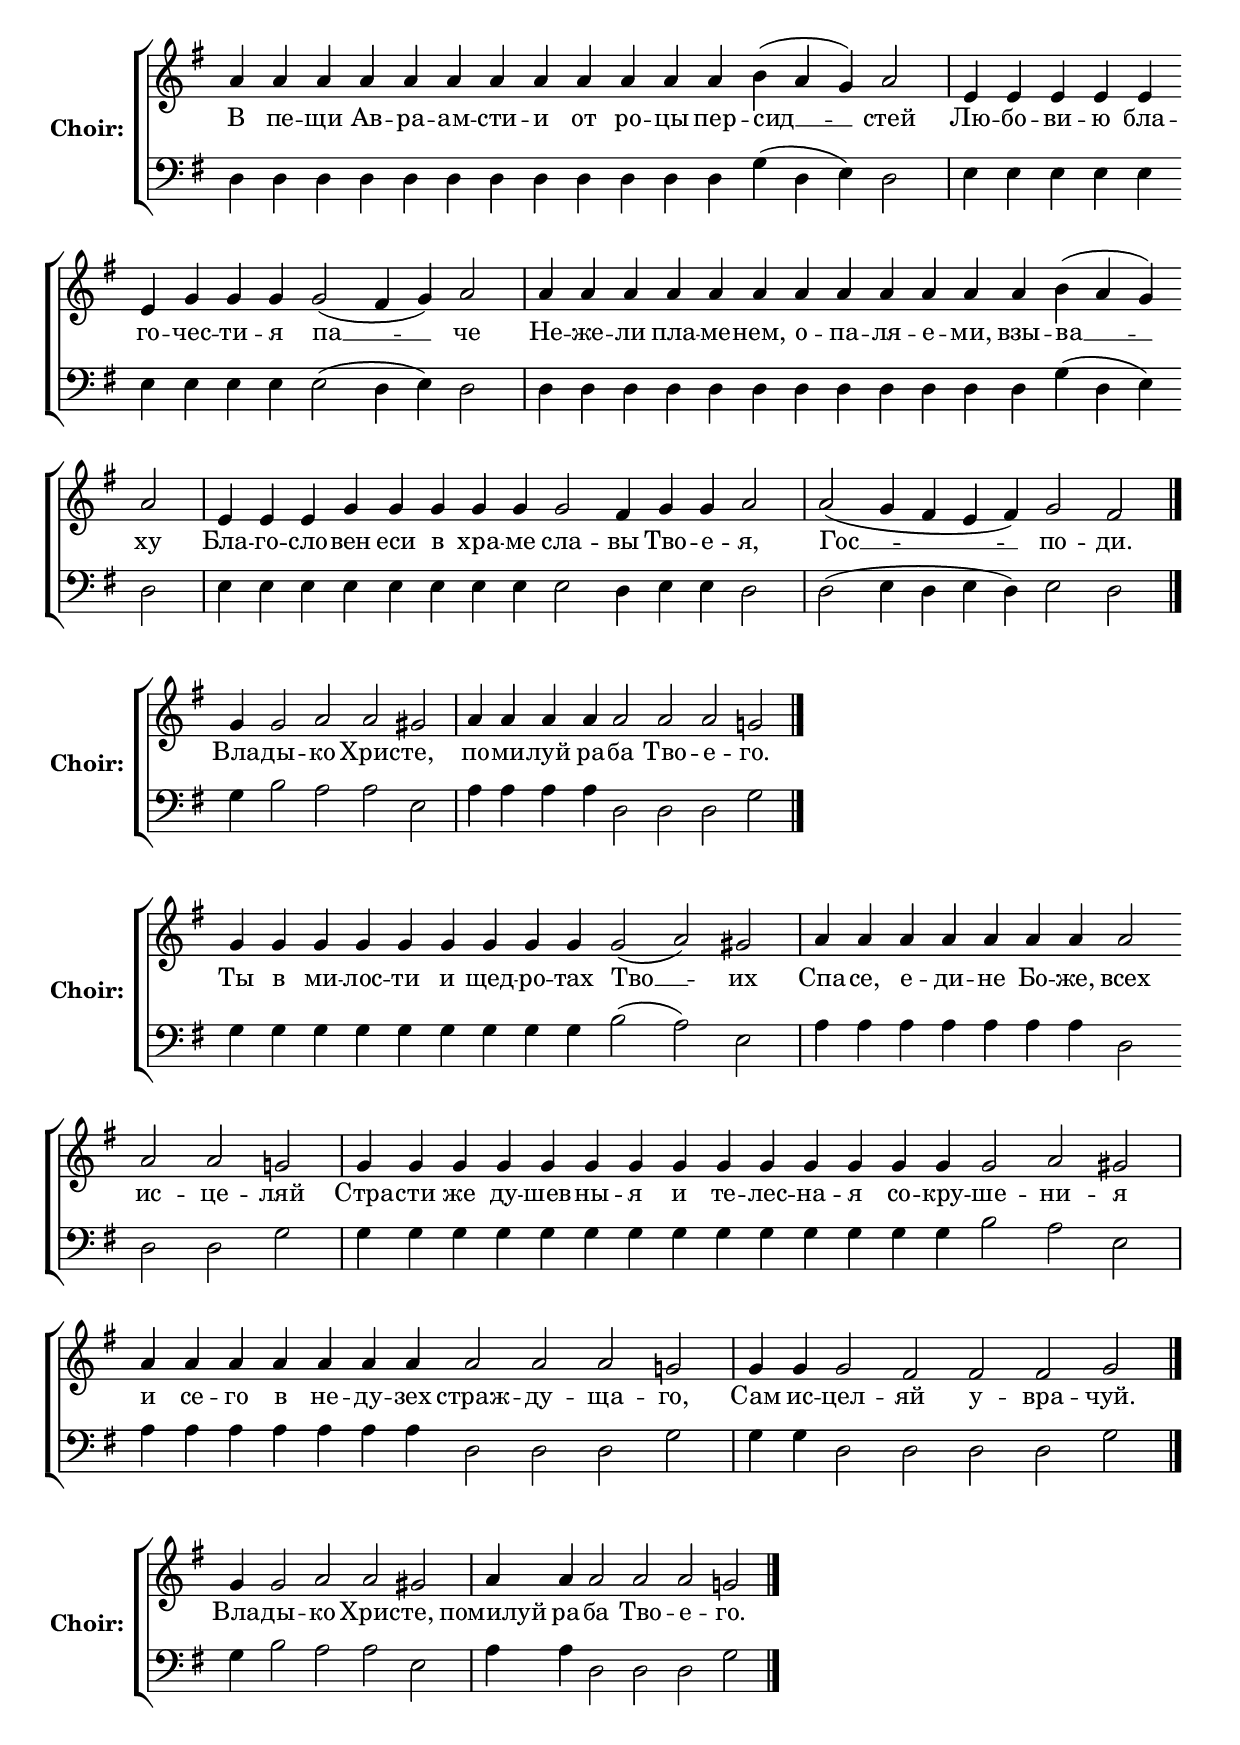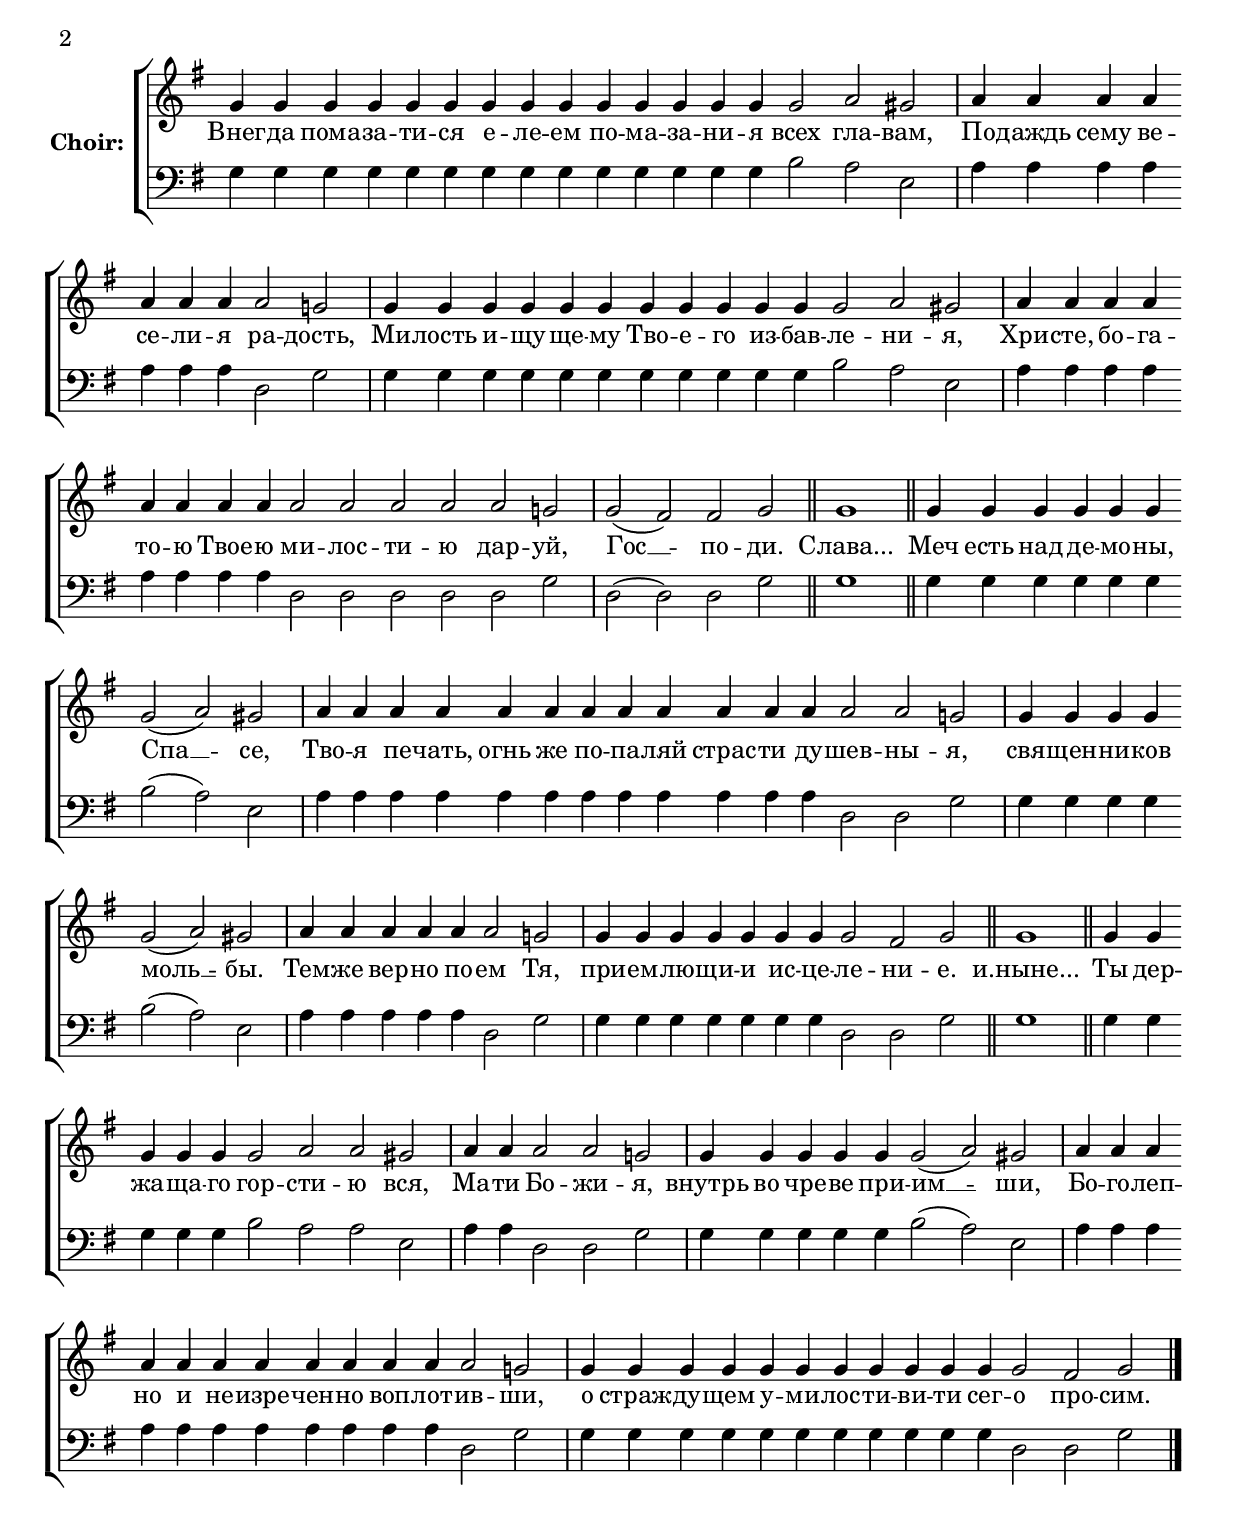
\version "2.16.2"

% =======================
% Global Variables
% =======================
alignleft = \once \override LyricText #'self-alignment-X = #-1

% =======================
% Score for Песнь 7
% =======================
%
% voices
%
Sop = {
	\bar "" a'4 \bar "" a'4 \bar "" a'4 \bar "" a'4 \bar "" a'4 \bar "" a'4 \bar "" a'4 \bar "" a'4 \bar "" a'4 \bar "" a'4 \bar "" a'4 \bar "" a'4 \bar "" b'4 ( a'4 g'4 ) \bar "" a'2 \bar "|" e'4 \bar "" e'4 \bar "" e'4 \bar "" e'4 \bar "" e'4 \bar "" e'4 \bar "" g'4 \bar "" g'4 \bar "" g'4 \bar "" g'2 ( fis'4 g'4 ) \bar "" a'2 \bar "|" a'4 \bar "" a'4 \bar "" a'4 \bar "" a'4 \bar "" a'4 \bar "" a'4 \bar "" a'4 \bar "" a'4 \bar "" a'4 \bar "" a'4 \bar "" a'4 \bar "" a'4 \bar "" b'4 ( a'4 g'4 ) \bar "" a'2 \bar "|" e'4 \bar "" e'4 \bar "" e'4 \bar "" g'4 \bar "" g'4 \bar "" g'4 \bar "" g'4 \bar "" g'4 \bar "" g'2 \bar "" fis'4 \bar "" g'4 \bar "" g'4 \bar "" a'2 \bar "|" a'2 ( g'4 fis'4 e'4 fis'4 ) \bar "" g'2 \bar "" fis'2 \bar "|." 
}

Bass = {
	\bar "" d4 \bar "" d4 \bar "" d4 \bar "" d4 \bar "" d4 \bar "" d4 \bar "" d4 \bar "" d4 \bar "" d4 \bar "" d4 \bar "" d4 \bar "" d4 \bar "" g4 ( d4 e4 ) \bar "" d2 \bar "|" e4 \bar "" e4 \bar "" e4 \bar "" e4 \bar "" e4 \bar "" e4 \bar "" e4 \bar "" e4 \bar "" e4 \bar "" e2 ( d4 e4 ) \bar "" d2 \bar "|" d4 \bar "" d4 \bar "" d4 \bar "" d4 \bar "" d4 \bar "" d4 \bar "" d4 \bar "" d4 \bar "" d4 \bar "" d4 \bar "" d4 \bar "" d4 \bar "" g4 ( d4 e4 ) \bar "" d2 \bar "|" e4 \bar "" e4 \bar "" e4 \bar "" e4 \bar "" e4 \bar "" e4 \bar "" e4 \bar "" e4 \bar "" e2 \bar "" d4 \bar "" e4 \bar "" e4 \bar "" d2 \bar "|" d2 ( e4 d4 e4 d4 ) \bar "" e2 \bar "" d2 \bar "|." 
}


% =======================
% Lyrics
% =======================
words = \lyricmode {
	В пе -- щи Ав -- ра -- ам -- сти -- и от ро -- цы пер 
	-- сид __ __ 
	-- стей 
	Лю -- бо -- ви -- ю бла -- го 
	-- чес -- ти -- я 
	па __ __ 
	-- че 
	Не -- же -- ли пла -- ме -- нем, о -- па -- ля -- е -- ми, взы 
	-- ва __ __ 
	-- ху 
	Бла -- го -- сло 
	-- вен еси в хра -- ме 
	сла -- 
	вы 
	Тво -- е 
	-- я, 
	Гос __ __ __ __ 
	-- по 
	-- ди. 
}

\score {

% This produces a lilypond error, but still seems to render OK, so...
\header { title = "Песнь 7" }

  \new ChoirStaff \with {
    instrumentName = \markup \bold "Choir:"
  }
  <<
    #(set-accidental-style 'neo-modern 'Score)
    \new Staff {
      \key g \major
      \cadenzaOn
      <<{
	  \new Voice = "Sop" {
	    %\voiceOne
	    \Sop
	  }
	}>>
    }
    \new Lyrics \lyricsto "Sop" { \words }
    \new Staff {
      \key g \major
      \clef bass
      \cadenzaOn
      <<{
	  \new Voice = "Bass" {
	    %\voiceOne
	    \Bass
	  }
	}>>
    }
  >>
}

%
% voices
%
Sop = {
	\bar "" g'4 \bar "" g'2 \bar "" a'2 \bar "" a'2 \bar "" gis' \bar "|" a'4 \bar "" a'4 \bar "" a'4 \bar "" a'4 \bar "" a'2 \bar "" a'2 \bar "" a'2 \bar "" g'2 \bar "|." 
}

Bass = {
	\bar "" g4 \bar "" b2 \bar "" a2 \bar "" a2 \bar "" e2 \bar "|" a4 \bar "" a4 \bar "" a4 \bar "" a4 \bar "" d2 \bar "" d2 \bar "" d2 \bar "" g2 \bar "|." 
}


% =======================
% Lyrics
% =======================
words = \lyricmode {
	Вла -- 
	ды -- 
	кo Хрис 
	-- те, 
	по -- ми -- луй ра 
	-- ба Тво -- е 
	-- го. 
}

\score {


  \new ChoirStaff \with {
    instrumentName = \markup \bold "Choir:"
  }
  <<
    #(set-accidental-style 'neo-modern 'Score)
    \new Staff {
      \key g \major
      \cadenzaOn
      <<{
	  \new Voice = "Sop" {
	    %\voiceOne
	    \Sop
	  }
	}>>
    }
    \new Lyrics \lyricsto "Sop" { \words }
    \new Staff {
      \key g \major
      \clef bass
      \cadenzaOn
      <<{
	  \new Voice = "Bass" {
	    %\voiceOne
	    \Bass
	  }
	}>>
    }
  >>
}

%
% voices
%
Sop = {
	\bar "" g'4 \bar "" g'4 \bar "" g'4 \bar "" g'4 \bar "" g'4 \bar "" g'4 \bar "" g'4 \bar "" g'4 \bar "" g'4 \bar "" g'2 ( a'2 ) \bar "" gis' \bar "|" a'4 \bar "" a'4 \bar "" a'4 \bar "" a'4 \bar "" a'4 \bar "" a'4 \bar "" a'4 \bar "" a'2 \bar "" a'2 \bar "" a'2 \bar "" g'2 \bar "|" g'4 \bar "" g'4 \bar "" g'4 \bar "" g'4 \bar "" g'4 \bar "" g'4 \bar "" g'4 \bar "" g'4 \bar "" g'4 \bar "" g'4 \bar "" g'4 \bar "" g'4 \bar "" g'4 \bar "" g'4 \bar "" g'2 \bar "" a'2 \bar "" gis' \bar "|" a'4 \bar "" a'4 \bar "" a'4 \bar "" a'4 \bar "" a'4 \bar "" a'4 \bar "" a'4 \bar "" a'2 \bar "" a'2 \bar "" a'2 \bar "" g'2 \bar "|" g'4 \bar "" g'4 \bar "" g'2 \bar "" fis'2 \bar "" fis'2 \bar "" fis'2 \bar "" g' \bar "|." 
}

Bass = {
	\bar "" g4 \bar "" g4 \bar "" g4 \bar "" g4 \bar "" g4 \bar "" g4 \bar "" g4 \bar "" g4 \bar "" g4 \bar "" b2 ( a2 ) \bar "" e2 \bar "|" a4 \bar "" a4 \bar "" a4 \bar "" a4 \bar "" a4 \bar "" a4 \bar "" a4 \bar "" d2 \bar "" d2 \bar "" d2 \bar "" g2 \bar "|" g4 \bar "" g4 \bar "" g4 \bar "" g4 \bar "" g4 \bar "" g4 \bar "" g4 \bar "" g4 \bar "" g4 \bar "" g4 \bar "" g4 \bar "" g4 \bar "" g4 \bar "" g4 \bar "" b2 \bar "" a2 \bar "" e2 \bar "|" a4 \bar "" a4 \bar "" a4 \bar "" a4 \bar "" a4 \bar "" a4 \bar "" a4 \bar "" d2 \bar "" d2 \bar "" d2 \bar "" g2 \bar "|" g4 \bar "" g4 \bar "" d2 \bar "" d2 \bar "" d2 \bar "" d2 \bar "" g2 \bar "|." 
}


% =======================
% Lyrics
% =======================
words = \lyricmode {
	Ты в ми -- лос -- ти и щед -- ро -- тах 
	Тво __ 
	-- их 
	Спа -- се, е -- ди -- не Бо -- же, 
	всех ис -- це 
	-- ляй 
	Стра -- сти же ду -- шев -- ны -- я и те -- лес -- на -- я со -- кру 
	-- ше 
	-- ни 
	-- я 
	и се -- го в не -- ду -- зех 
	страж -- ду -- ща 
	-- го, 
	Сам ис 
	-- цел 
	-- яй у -- вра 
	-- чуй. 
}

\score {


  \new ChoirStaff \with {
    instrumentName = \markup \bold "Choir:"
  }
  <<
    #(set-accidental-style 'neo-modern 'Score)
    \new Staff {
      \key g \major
      \cadenzaOn
      <<{
	  \new Voice = "Sop" {
	    %\voiceOne
	    \Sop
	  }
	}>>
    }
    \new Lyrics \lyricsto "Sop" { \words }
    \new Staff {
      \key g \major
      \clef bass
      \cadenzaOn
      <<{
	  \new Voice = "Bass" {
	    %\voiceOne
	    \Bass
	  }
	}>>
    }
  >>
}

%
% voices
%
Sop = {
	\bar "" g'4 \bar "" g'2 \bar "" a'2 \bar "" a'2 \bar "" gis' \bar "|" a'4 \bar "" a'4 \bar "" a'2 \bar "" a'2 \bar "" a'2 \bar "" g'2 \bar "|." 
}

Bass = {
	\bar "" g4 \bar "" b2 \bar "" a2 \bar "" a2 \bar "" e2 \bar "|" a4 \bar "" a4 \bar "" d2 \bar "" d2 \bar "" d2 \bar "" g2 \bar "|." 
}


% =======================
% Lyrics
% =======================
words = \lyricmode {
	Вла -- 
	ды -- 
	кo Хрис 
	-- те, 
	помилуй ра 
	-- ба Тво -- е 
	-- го. 
}

\score {


  \new ChoirStaff \with {
    instrumentName = \markup \bold "Choir:"
  }
  <<
    #(set-accidental-style 'neo-modern 'Score)
    \new Staff {
      \key g \major
      \cadenzaOn
      <<{
	  \new Voice = "Sop" {
	    %\voiceOne
	    \Sop
	  }
	}>>
    }
    \new Lyrics \lyricsto "Sop" { \words }
    \new Staff {
      \key g \major
      \clef bass
      \cadenzaOn
      <<{
	  \new Voice = "Bass" {
	    %\voiceOne
	    \Bass
	  }
	}>>
    }
  >>
}

%
% voices
%
Sop = {
	\bar "" g'4 \bar "" g'4 \bar "" g'4 \bar "" g'4 \bar "" g'4 \bar "" g'4 \bar "" g'4 \bar "" g'4 \bar "" g'4 \bar "" g'4 \bar "" g'4 \bar "" g'4 \bar "" g'4 \bar "" g'4 \bar "" g'2 \bar "" a'2 \bar "" gis' \bar "|" a'4 \bar "" a'4 \bar "" a'4 \bar "" a'4 \bar "" a'4 \bar "" a'4 \bar "" a'4 \bar "" a'2 \bar "" g'2 \bar "|" g'4 \bar "" g'4 \bar "" g'4 \bar "" g'4 \bar "" g'4 \bar "" g'4 \bar "" g'4 \bar "" g'4 \bar "" g'4 \bar "" g'4 \bar "" g'4 \bar "" g'2 \bar "" a'2 \bar "" gis' \bar "|" a'4 \bar "" a'4 \bar "" a'4 \bar "" a'4 \bar "" a'4 \bar "" a'4 \bar "" a'4 \bar "" a'4 \bar "" a'2 \bar "" a'2 \bar "" a'2 \bar "" a'2 \bar "" a'2 \bar "" g'2 \bar "|" g'2 ( fis'2 ) ) \bar "" fis'2 \bar "" g' \bar "||" g'1 \bar "||" g'4 \bar "" g'4 \bar "" g'4 \bar "" g'4 \bar "" g'4 \bar "" g'4 \bar "" g'2 ( a'2 ) \bar "" gis' \bar "|" a'4 \bar "" a'4 \bar "" a'4 \bar "" a'4 \bar "" a'4 \bar "" a'4 \bar "" a'4 \bar "" a'4 \bar "" a'4 \bar "" a'4 \bar "" a'4 \bar "" a'4 \bar "" a'2 \bar "" a'2 \bar "" g'2 \bar "|" g'4 \bar "" g'4 \bar "" g'4 \bar "" g'4 \bar "" g'2 ( a'2 ) \bar "" gis' \bar "|" a'4 \bar "" a'4 \bar "" a'4 \bar "" a'4 \bar "" a'4 \bar "" a'2 \bar "" g'2 \bar "|" g'4 \bar "" g'4 \bar "" g'4 \bar "" g'4 \bar "" g'4 \bar "" g'4 \bar "" g'4 \bar "" g'2 \bar "" fis'2 \bar "" g' \bar "||" g'1 \bar "||" g'4 \bar "" g'4 \bar "" g'4 \bar "" g'4 \bar "" g'4 \bar "" g'2 \bar "" a'2 \bar "" a'2 \bar "" gis' \bar "|" a'4 \bar "" a'4 \bar "" a'2 \bar "" a'2 \bar "" g'2 \bar "|" g'4 \bar "" g'4 \bar "" g'4 \bar "" g'4 \bar "" g'4 \bar "" g'2 ( a'2 ) \bar "" gis' \bar "|" a'4 \bar "" a'4 \bar "" a'4 \bar "" a'4 \bar "" a'4 \bar "" a'4 \bar "" a'4 \bar "" a'4 \bar "" a'4 \bar "" a'4 \bar "" a'4 \bar "" a'2 \bar "" g'2 \bar "|" g'4 \bar "" g'4 \bar "" g'4 \bar "" g'4 \bar "" g'4 \bar "" g'4 \bar "" g'4 \bar "" g'4 \bar "" g'4 \bar "" g'4 \bar "" g'4 \bar "" g'2 \bar "" fis'2 \bar "" g' \bar "|." 
}

Bass = {
	\bar "" g4 \bar "" g4 \bar "" g4 \bar "" g4 \bar "" g4 \bar "" g4 \bar "" g4 \bar "" g4 \bar "" g4 \bar "" g4 \bar "" g4 \bar "" g4 \bar "" g4 \bar "" g4 \bar "" b2 \bar "" a2 \bar "" e2 \bar "|" a4 \bar "" a4 \bar "" a4 \bar "" a4 \bar "" a4 \bar "" a4 \bar "" a4 \bar "" d2 \bar "" g2 \bar "|" g4 \bar "" g4 \bar "" g4 \bar "" g4 \bar "" g4 \bar "" g4 \bar "" g4 \bar "" g4 \bar "" g4 \bar "" g4 \bar "" g4 \bar "" b2 \bar "" a2 \bar "" e2 \bar "|" a4 \bar "" a4 \bar "" a4 \bar "" a4 \bar "" a4 \bar "" a4 \bar "" a4 \bar "" a4 \bar "" d2 \bar "" d2 \bar "" d2 \bar "" d2 \bar "" d2 \bar "" g2 \bar "|" d2 ( d2 ) ) \bar "" d2 \bar "" g2 \bar "||" g1 \bar "||" g4 \bar "" g4 \bar "" g4 \bar "" g4 \bar "" g4 \bar "" g4 \bar "" b2 ( a2 ) \bar "" e2 \bar "|" a4 \bar "" a4 \bar "" a4 \bar "" a4 \bar "" a4 \bar "" a4 \bar "" a4 \bar "" a4 \bar "" a4 \bar "" a4 \bar "" a4 \bar "" a4 \bar "" d2 \bar "" d2 \bar "" g2 \bar "|" g4 \bar "" g4 \bar "" g4 \bar "" g4 \bar "" b2 ( a2 ) \bar "" e2 \bar "|" a4 \bar "" a4 \bar "" a4 \bar "" a4 \bar "" a4 \bar "" d2 \bar "" g2 \bar "|" g4 \bar "" g4 \bar "" g4 \bar "" g4 \bar "" g4 \bar "" g4 \bar "" g4 \bar "" d2 \bar "" d2 \bar "" g2 \bar "||" g1 \bar "||" g4 \bar "" g4 \bar "" g4 \bar "" g4 \bar "" g4 \bar "" b2 \bar "" a2 \bar "" a2 \bar "" e2 \bar "|" a4 \bar "" a4 \bar "" d2 \bar "" d2 \bar "" g2 \bar "|" g4 \bar "" g4 \bar "" g4 \bar "" g4 \bar "" g4 \bar "" b2 ( a2 ) \bar "" e2 \bar "|" a4 \bar "" a4 \bar "" a4 \bar "" a4 \bar "" a4 \bar "" a4 \bar "" a4 \bar "" a4 \bar "" a4 \bar "" a4 \bar "" a4 \bar "" d2 \bar "" g2 \bar "|" g4 \bar "" g4 \bar "" g4 \bar "" g4 \bar "" g4 \bar "" g4 \bar "" g4 \bar "" g4 \bar "" g4 \bar "" g4 \bar "" g4 \bar "" d2 \bar "" d2 \bar "" g2 \bar "|." 
}


% =======================
% Lyrics
% =======================
words = \lyricmode {
	Внег -- да пома -- за -- ти -- ся е -- ле -- ем по -- ма -- за -- ни -- я 
	всех 
	гла -- 
	вам, 
	По -- даждь сему ве -- се -- ли -- я 
	ра -- 
	дость, 
	Ми -- лость и -- щу -- ще -- му Тво -- е -- го из -- бав 
	-- ле 
	-- ни 
	-- я, 
	Хри -- сте, бо -- га -- то -- ю Твое -- ю 
	ми -- лос -- ти -- ю дар 
	-- уй, 
	Гос 
	__ -- по 
	-- ди. 
	Слава... 
	Меч есть над де -- мо -- ны, 
	Спа __ 
	-- се, 
	Тво -- я пе -- чать, огнь же по -- па -- ляй страс -- ти ду -- 
	шев -- ны 
	-- я, 
	свя -- щен -- ни -- ков 
	моль __ 
	-- бы. 
	Тем -- же вер -- но по 
	-- ем 
	Тя, 
	при -- ем -- лю -- щи -- и ис -- це 
	-- ле 
	-- ни 
	-- е. 
	и.ныне... 
	Ты дер -- жа -- ща -- го 
	гор -- 
	сти -- ю 
	вся, 
	Ма -- ти 
	Бо -- жи 
	-- я, 
	внутрь во чре -- ве при 
	-- им __ 
	-- ши, 
	Бо -- го -- леп -- но и не -- изре -- чен -- но воп -- лот 
	-- ив 
	-- ши, 
	о страж -- ду -- щем у -- ми -- лос -- ти -- ви -- ти сег 
	-- о 
	про -- 
	сим. 
}

\score {


  \new ChoirStaff \with {
    instrumentName = \markup \bold "Choir:"
  }
  <<
    #(set-accidental-style 'neo-modern 'Score)
    \new Staff {
      \key g \major
      \cadenzaOn
      <<{
	  \new Voice = "Sop" {
	    %\voiceOne
	    \Sop
	  }
	}>>
    }
    \new Lyrics \lyricsto "Sop" { \words }
    \new Staff {
      \key g \major
      \clef bass
      \cadenzaOn
      <<{
	  \new Voice = "Bass" {
	    %\voiceOne
	    \Bass
	  }
	}>>
    }
  >>
}


% =======================
% Layout
% =======================
\layout {
  \context {
    \Score
    \remove "Bar_number_engraver"
  }
  \context {
    \Staff
    \remove "Time_signature_engraver"
  }
}			
